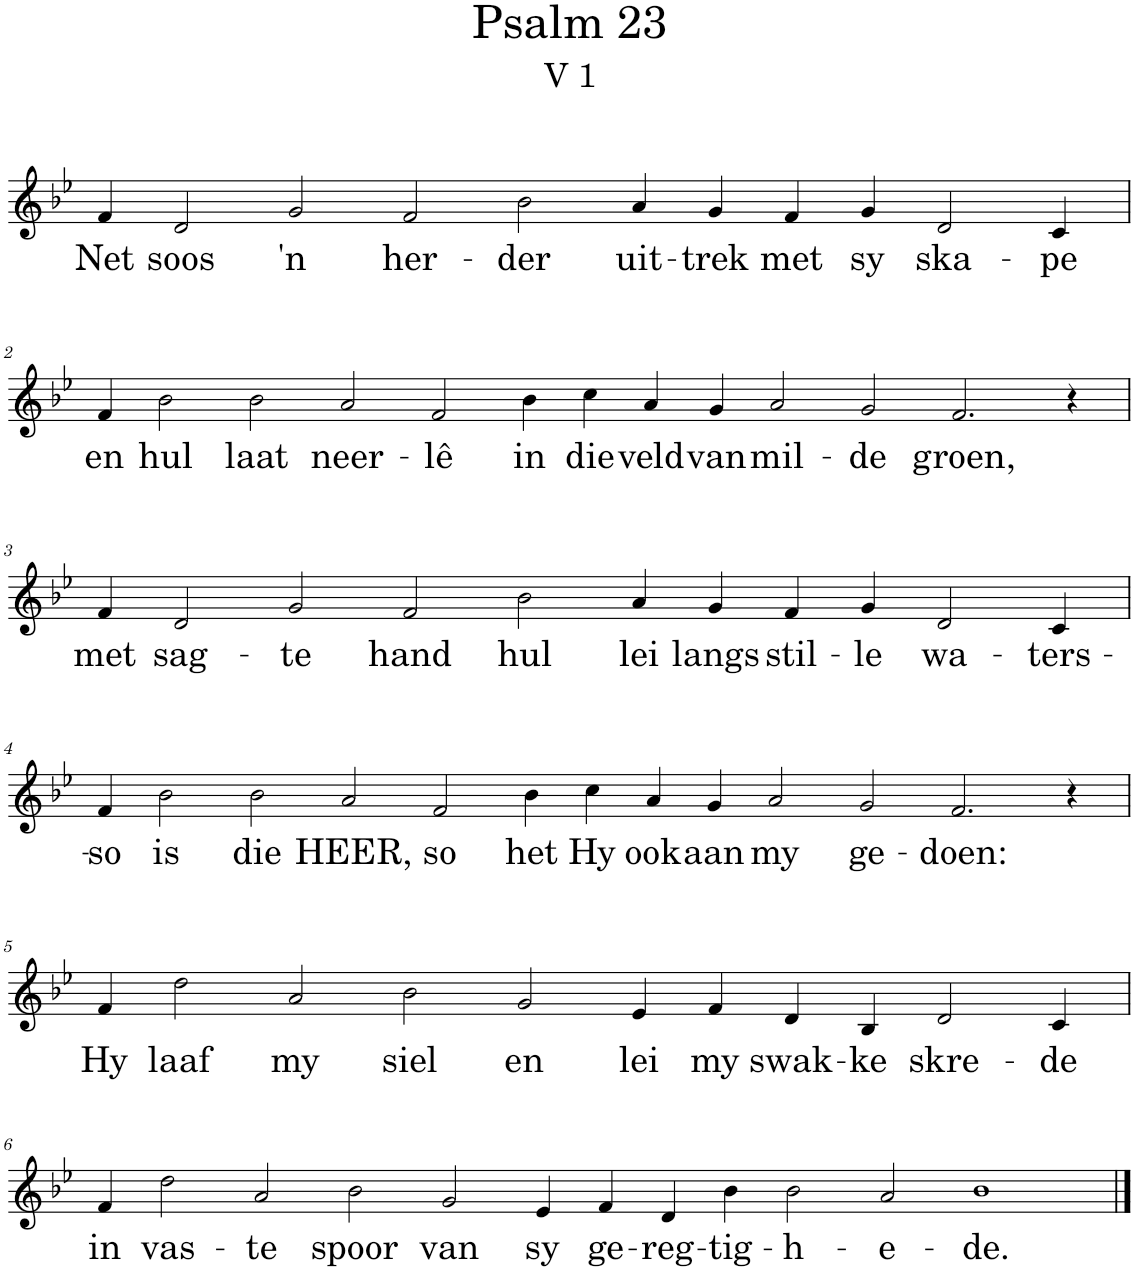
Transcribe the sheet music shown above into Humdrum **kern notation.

**kern	**text
*part1	*part1
*staff1	*staff1
*I"Pipe Organ	*
*I'Org.	*
*clefG2	*
*k[b-e-]	*
*M16/4	*
=1	=1
!	!LO:LY:b
4f/	Net
!	!LO:LY:b
2d/	soos
!	!LO:LY:b
2g/	'n
!	!LO:LY:b
2f/	her-
!	!LO:LY:b
2b-\	-der
!	!LO:LY:b
4a/	uit-
!	!LO:LY:b
4g/	-trek
!	!LO:LY:b
4f/	met
!	!LO:LY:b
4g/	sy
!	!LO:LY:b
2d/	ska-
!	!LO:LY:b
4c/	-pe
!!LO:LB:g=z
=2	=2
*M21/4	*
!	!LO:LY:b
4f/	en
!	!LO:LY:b
2b-\	hul
!	!LO:LY:b
2b-\	laat
!	!LO:LY:b
2a/	neer-
!	!LO:LY:b
2f/	-lê
!	!LO:LY:b
4b-\	in
!	!LO:LY:b
4cc\	die
!	!LO:LY:b
4a/	veld
!	!LO:LY:b
4g/	van
!	!LO:LY:b
2a/	mil-
!	!LO:LY:b
2g/	-de
!	!LO:LY:b
2.f/	groen,
4r	.
!!LO:LB:g=z
=3	=3
*M16/4	*
!	!LO:LY:b
4f/	met
!	!LO:LY:b
2d/	sag-
!	!LO:LY:b
2g/	-te
!	!LO:LY:b
2f/	hand
!	!LO:LY:b
2b-\	hul
!	!LO:LY:b
4a/	lei
!	!LO:LY:b
4g/	langs
!	!LO:LY:b
4f/	stil-
!	!LO:LY:b
4g/	-le
!	!LO:LY:b
2d/	wa-
!	!LO:LY:b
4c/	-ters-
!!LO:LB:g=z
=4	=4
*M21/4	*
!	!LO:LY:b
4f/	-so
!	!LO:LY:b
2b-\	is
!	!LO:LY:b
2b-\	die
!	!LO:LY:b
2a/	HEER,
!	!LO:LY:b
2f/	so
!	!LO:LY:b
4b-\	het
!	!LO:LY:b
4cc\	Hy
!	!LO:LY:b
4a/	ook
!	!LO:LY:b
4g/	aan
!	!LO:LY:b
2a/	my
!	!LO:LY:b
2g/	ge-
!	!LO:LY:b
2.f/	-doen:
4r	.
!!LO:LB:g=z
=5	=5
*M16/4	*
!	!LO:LY:b
4f/	Hy
!	!LO:LY:b
2dd\	laaf
!	!LO:LY:b
2a/	my
!	!LO:LY:b
2b-\	siel
!	!LO:LY:b
2g/	en
!	!LO:LY:b
4e-/	lei
!	!LO:LY:b
4f/	my
!	!LO:LY:b
4d/	swak-
!	!LO:LY:b
4B-/	-ke
!	!LO:LY:b
2d/	skre-
!	!LO:LY:b
4c/	-de
!!LO:LB:g=z
=6	=6
*M21/4	*
!	!LO:LY:b
4f/	in
!	!LO:LY:b
2dd\	vas-
!	!LO:LY:b
2a/	-te
!	!LO:LY:b
2b-\	spoor
!	!LO:LY:b
2g/	van
!	!LO:LY:b
4e-/	sy
!	!LO:LY:b
4f/	ge-
!	!LO:LY:b
4d/	-reg-
!	!LO:LY:b
4b-\	-tig-
!	!LO:LY:b
2b-\	-h-
!	!LO:LY:b
2a/	-e-
!	!LO:LY:b
1b-	-de.
==	==
*-	*-
